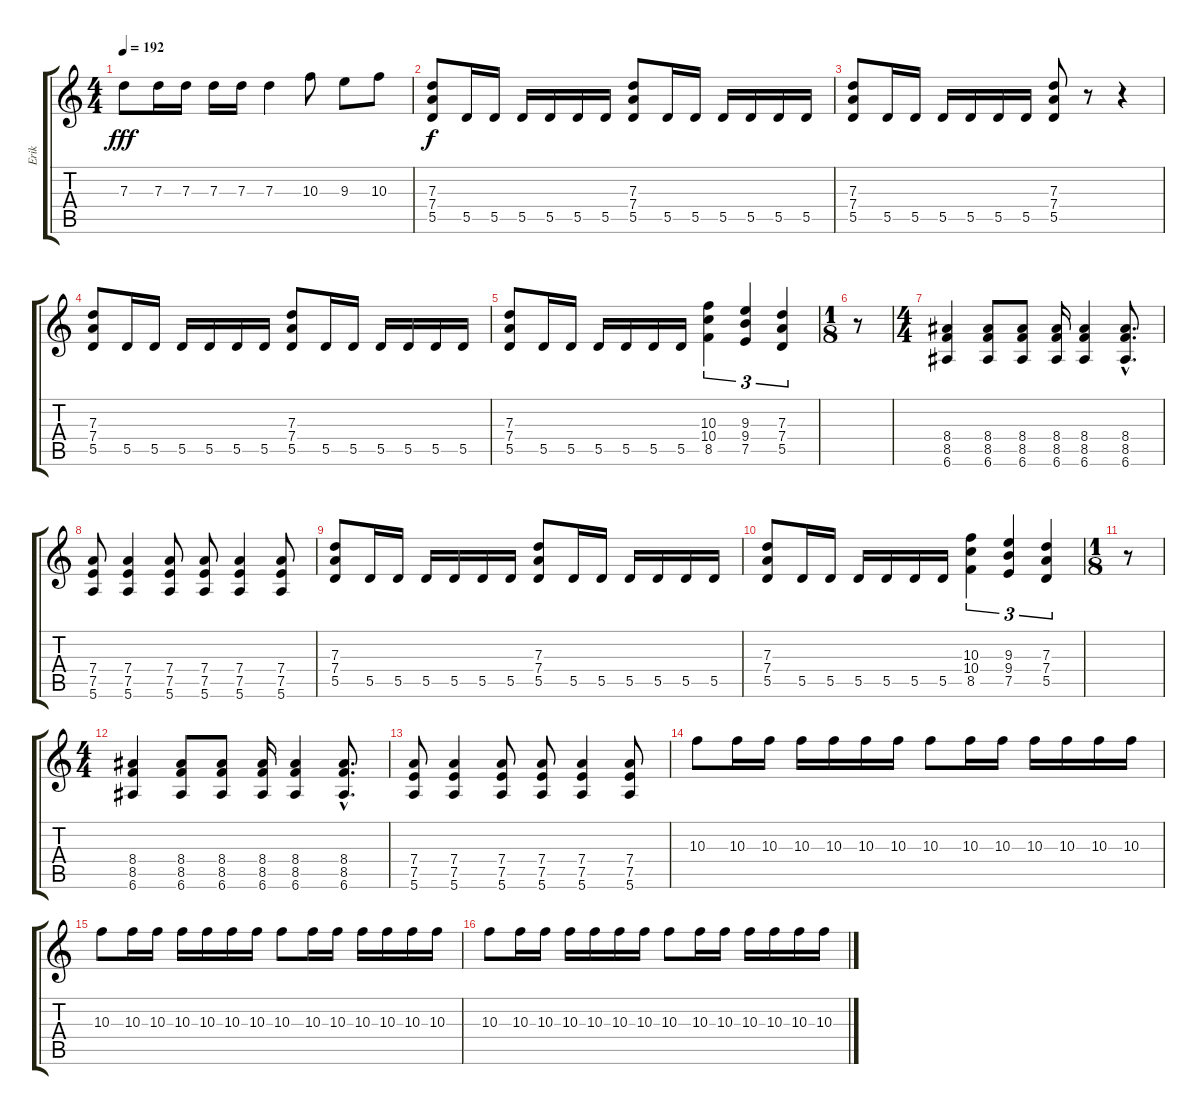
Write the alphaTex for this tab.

\track ("Erik" "Erik") {instrument distortionguitar}
\staff {score tabs}
\tuning (E4 B3 G3 D3 A2 E2) {hide}
\ts (4 4)
\tempo 192
\clef g2
\ks c
7.3.8{dy fff} 7.3.16 7.3.16 7.3.16 7.3.16 7.3.4 10.3.8 9.3.8 10.3.8 |
(7.3 7.4 5.5).8{dy f} 5.5.16 5.5.16 5.5.16 5.5.16 5.5.16 5.5.16 (7.3 7.4 5.5).8 5.5.16 5.5.16 5.5.16 5.5.16 5.5.16 5.5.16 |
(7.3 7.4 5.5).8 5.5.16 5.5.16 5.5.16 5.5.16 5.5.16 5.5.16 (7.3 7.4 5.5).8 r.8 r.4 |
(7.3 7.4 5.5).8 5.5.16 5.5.16 5.5.16 5.5.16 5.5.16 5.5.16 (7.3 7.4 5.5).8 5.5.16 5.5.16 5.5.16 5.5.16 5.5.16 5.5.16 |
(7.3 7.4 5.5).8 5.5.16 5.5.16 5.5.16 5.5.16 5.5.16 5.5.16 (10.3 10.4 8.5).4{tu (3 2)} (9.3 9.4 7.5).4{tu (3 2)} (7.3 7.4 5.5).4{tu (3 2)} |
\ts (1 8)
r.8 |
\ts (4 4)
(8.4 8.5 6.6).4 (8.4 8.5 6.6).8 (8.4 8.5 6.6).8 (8.4 8.5 6.6).16 (8.4 8.5 6.6).4 (8.4{hac} 8.5{hac} 6.6{hac}).8{d} |
(7.4 7.5 5.6).8 (7.4 7.5 5.6).4 (7.4 7.5 5.6).8 (7.4 7.5 5.6).8 (7.4 7.5 5.6).4 (7.4 7.5 5.6).8 |
(7.3 7.4 5.5).8 5.5.16 5.5.16 5.5.16 5.5.16 5.5.16 5.5.16 (7.3 7.4 5.5).8 5.5.16 5.5.16 5.5.16 5.5.16 5.5.16 5.5.16 |
(7.3 7.4 5.5).8 5.5.16 5.5.16 5.5.16 5.5.16 5.5.16 5.5.16 (10.3 10.4 8.5).4{tu (3 2)} (9.3 9.4 7.5).4{tu (3 2)} (7.3 7.4 5.5).4{tu (3 2)} |
\ts (1 8)
r.8 |
\ts (4 4)
(8.4 8.5 6.6).4 (8.4 8.5 6.6).8 (8.4 8.5 6.6).8 (8.4 8.5 6.6).16 (8.4 8.5 6.6).4 (8.4{hac} 8.5{hac} 6.6{hac}).8{d} |
(7.4 7.5 5.6).8 (7.4 7.5 5.6).4 (7.4 7.5 5.6).8 (7.4 7.5 5.6).8 (7.4 7.5 5.6).4 (7.4 7.5 5.6).8 |
10.3.8 10.3.16 10.3.16 10.3.16 10.3.16 10.3.16 10.3.16 10.3.8 10.3.16 10.3.16 10.3.16 10.3.16 10.3.16 10.3.16 |
10.3.8 10.3.16 10.3.16 10.3.16 10.3.16 10.3.16 10.3.16 10.3.8 10.3.16 10.3.16 10.3.16 10.3.16 10.3.16 10.3.16 |
10.3.8 10.3.16 10.3.16 10.3.16 10.3.16 10.3.16 10.3.16 10.3.8 10.3.16 10.3.16 10.3.16 10.3.16 10.3.16 10.3.16
